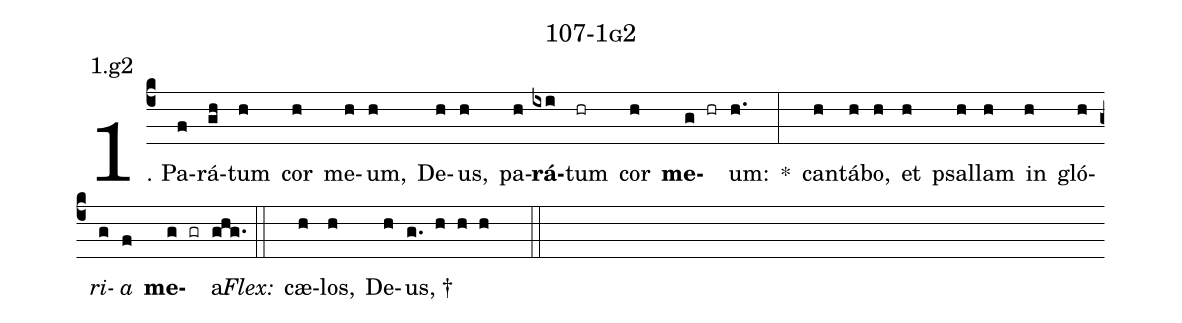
name: 107-1g2;
annotation: 1.g2;
%%
(c4)1. Pa(f)rá(gh)tum(h) cor(h) me(h)um,(h) De(h)us,(h) pa(h)<b>rá</b>(ixi)tum(hr) cor(h) <b>me</b>(g hr)um:(h.) *(:) can(h)tá(h)bo,(h) et(h) psal(h)lam(h) in(h) gló(h)<i>ri</i>(g)<i>a</i>(f) <b>me</b>(g gr)a.(ghg.) (::)
<i>Flex:</i>()  cæ(h)los,(h) De(h)us, †(g. h h h  ::)
